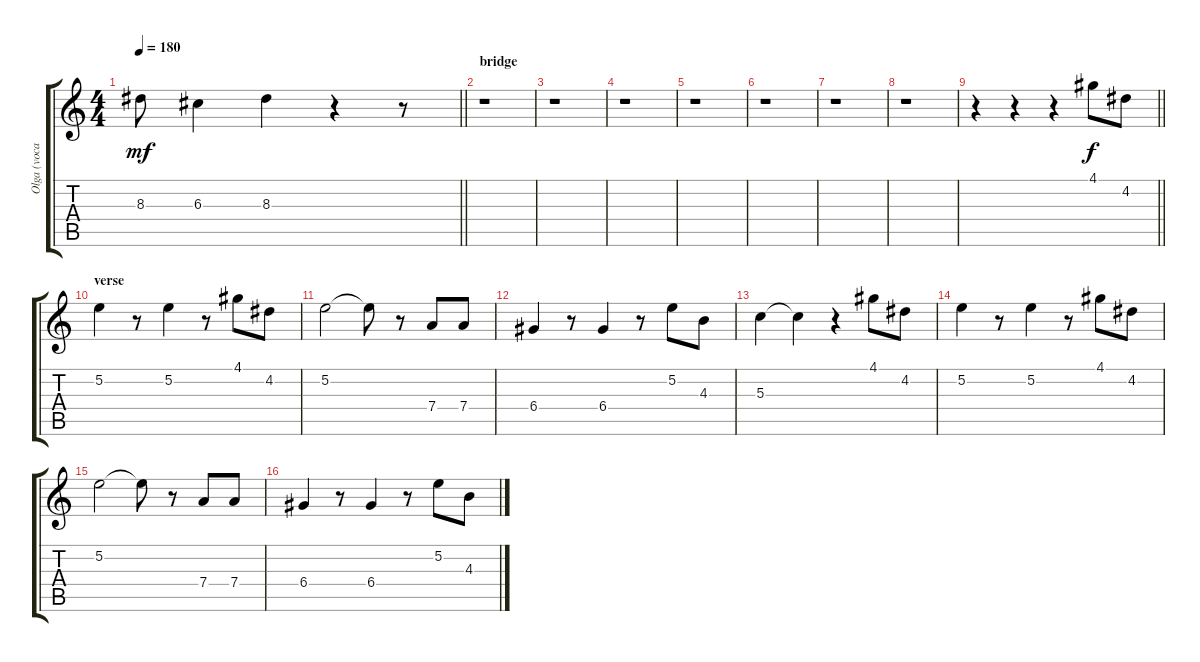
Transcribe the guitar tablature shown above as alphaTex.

\track ("Olga (vocal)" "Olga (voca") {instrument clarinet}
\staff {score tabs}
\tuning (E5 B4 G4 D4 A3 E3) {hide}
\ts (4 4)
\tempo 180
\clef g2
\barLineRight lightlight
\ks c
8.3.8{dy mf} 6.3.4 8.3.4 r.4 r.8 |
\section ("" "bridge")
r.1 |
r.1 |
r.1 |
r.1 |
r.1 |
r.1 |
r.1 |
\barLineRight lightlight
r.4 r.4 r.4 4.1.8{dy f} 4.2.8 |
\section ("" "verse")
5.2.4 r.8 5.2.4 r.8 4.1.8 4.2.8 |
5.2.2 5.2{t}.8 r.8 7.4.8 7.4.8 |
6.4.4 r.8 6.4.4 r.8 5.2.8 4.3.8 |
5.3.4 5.3{t}.4 r.4 4.1.8 4.2.8 |
5.2.4 r.8 5.2.4 r.8 4.1.8 4.2.8 |
5.2.2 5.2{t}.8 r.8 7.4.8 7.4.8 |
6.4.4 r.8 6.4.4 r.8 5.2.8 4.3.8
